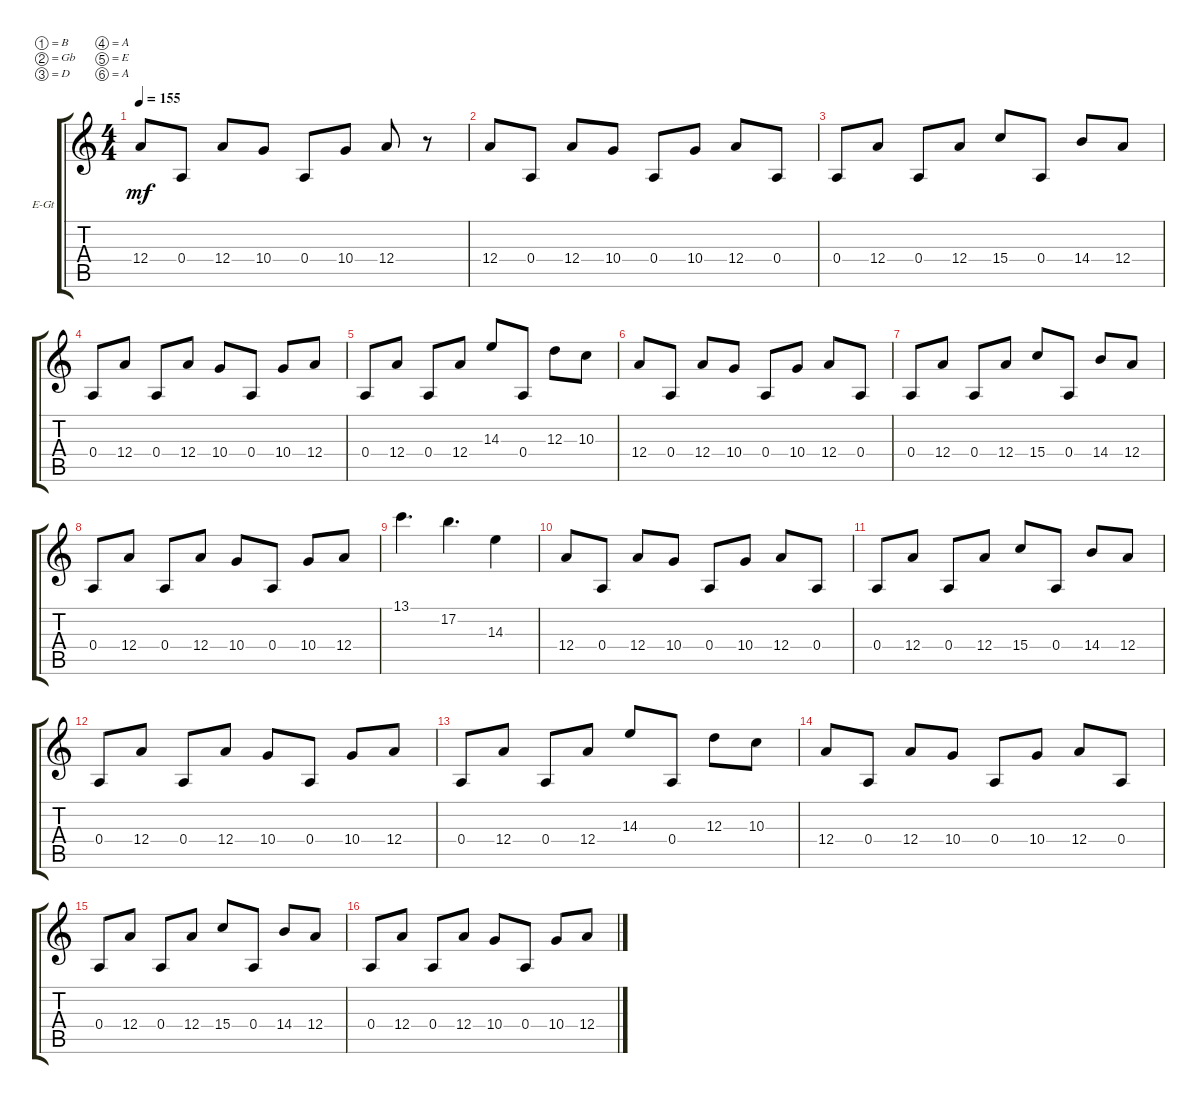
\defaultSystemsLayout 4
\bracketExtendMode groupsimilarinstruments
\firstSystemTrackNameOrientation horizontal
\otherSystemsTrackNameOrientation horizontal
\track ("Eaven Dall - Left" "E-Gt") {instrument distortionguitar}
\staff {score tabs}
\tuning (B3 Gb3 D3 A2 E2 A1)
\ts (4 4)
\tempo 155
\clef g2
\ks c
12.4.8{dy mf} 0.4.8 12.4.8 10.4.8 0.4.8 10.4.8 12.4.8 r.8 |
12.4.8 0.4.8 12.4.8 10.4.8 0.4.8 10.4.8 12.4.8 0.4.8 |
0.4.8 12.4.8 0.4.8 12.4.8 15.4.8 0.4.8 14.4.8 12.4.8 |
0.4.8 12.4.8 0.4.8 12.4.8 10.4.8 0.4.8 10.4.8 12.4.8 |
0.4.8 12.4.8 0.4.8 12.4.8 14.3.8 0.4.8 12.3.8 10.3.8 |
12.4.8 0.4.8 12.4.8 10.4.8 0.4.8 10.4.8 12.4.8 0.4.8 |
0.4.8 12.4.8 0.4.8 12.4.8 15.4.8 0.4.8 14.4.8 12.4.8 |
0.4.8 12.4.8 0.4.8 12.4.8 10.4.8 0.4.8 10.4.8 12.4.8 |
13.1.4{d} 17.2.4{d} 14.3.4 |
12.4.8 0.4.8 12.4.8 10.4.8 0.4.8 10.4.8 12.4.8 0.4.8 |
0.4.8 12.4.8 0.4.8 12.4.8 15.4.8 0.4.8 14.4.8 12.4.8 |
0.4.8 12.4.8 0.4.8 12.4.8 10.4.8 0.4.8 10.4.8 12.4.8 |
0.4.8 12.4.8 0.4.8 12.4.8 14.3.8 0.4.8 12.3.8 10.3.8 |
12.4.8 0.4.8 12.4.8 10.4.8 0.4.8 10.4.8 12.4.8 0.4.8 |
0.4.8 12.4.8 0.4.8 12.4.8 15.4.8 0.4.8 14.4.8 12.4.8 |
0.4.8 12.4.8 0.4.8 12.4.8 10.4.8 0.4.8 10.4.8 12.4.8
